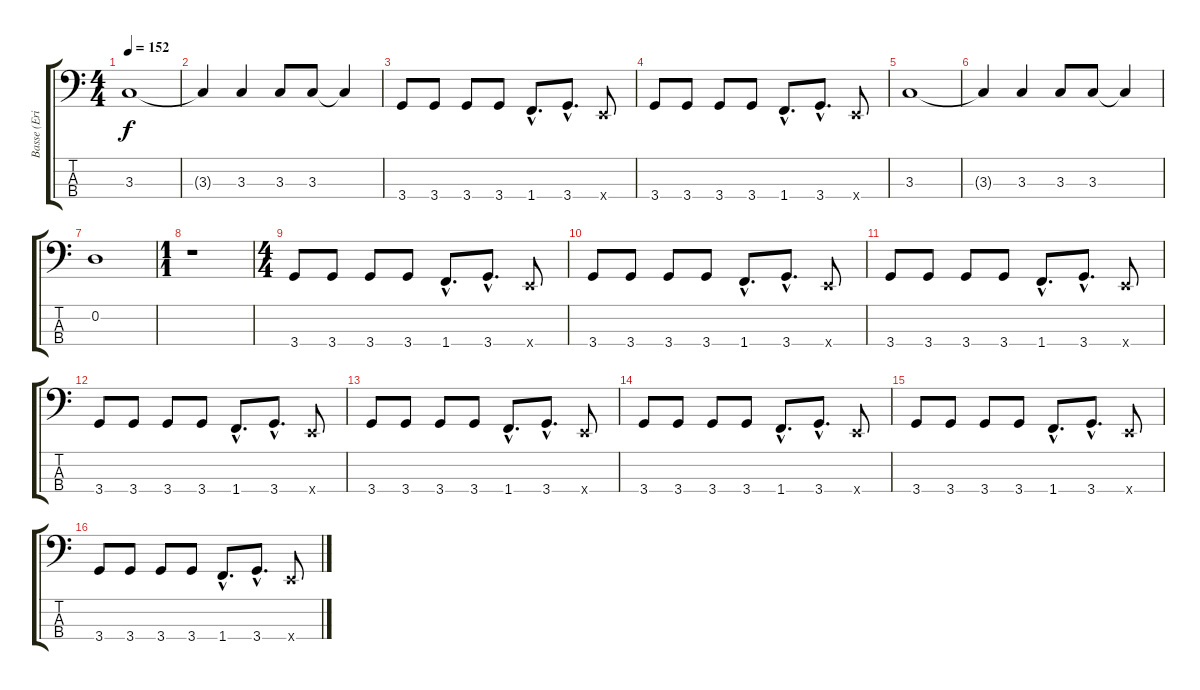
\track ("Basse (Eric Griffin)" "Basse (Eri") {instrument electricbasspick}
\staff {score tabs}
\tuning (G2 D2 A1 E1) {hide}
\ts (4 4)
\tempo 152
\clef f4
\ks c
3.3.1{dy f} |
3.3{t}.4 3.3.4 3.3.8 3.3.8 3.3{t}.4 |
3.4.8 3.4.8 3.4.8 3.4.8 1.4{hac}.8{d} 3.4{hac}.8{d} 0.4{x}.8 |
3.4.8 3.4.8 3.4.8 3.4.8 1.4{hac}.8{d} 3.4{hac}.8{d} 0.4{x}.8 |
3.3.1 |
3.3{t}.4 3.3.4 3.3.8 3.3.8 3.3{t}.4 |
0.2.1 |
\ts (1 1)
r.1 |
\ts (4 4)
3.4.8 3.4.8 3.4.8 3.4.8 1.4{hac}.8{d} 3.4{hac}.8{d} 0.4{x}.8 |
3.4.8 3.4.8 3.4.8 3.4.8 1.4{hac}.8{d} 3.4{hac}.8{d} 0.4{x}.8 |
3.4.8 3.4.8 3.4.8 3.4.8 1.4{hac}.8{d} 3.4{hac}.8{d} 0.4{x}.8 |
3.4.8 3.4.8 3.4.8 3.4.8 1.4{hac}.8{d} 3.4{hac}.8{d} 0.4{x}.8 |
3.4.8 3.4.8 3.4.8 3.4.8 1.4{hac}.8{d} 3.4{hac}.8{d} 0.4{x}.8 |
3.4.8 3.4.8 3.4.8 3.4.8 1.4{hac}.8{d} 3.4{hac}.8{d} 0.4{x}.8 |
3.4.8 3.4.8 3.4.8 3.4.8 1.4{hac}.8{d} 3.4{hac}.8{d} 0.4{x}.8 |
3.4.8 3.4.8 3.4.8 3.4.8 1.4{hac}.8{d} 3.4{hac}.8{d} 0.4{x}.8
